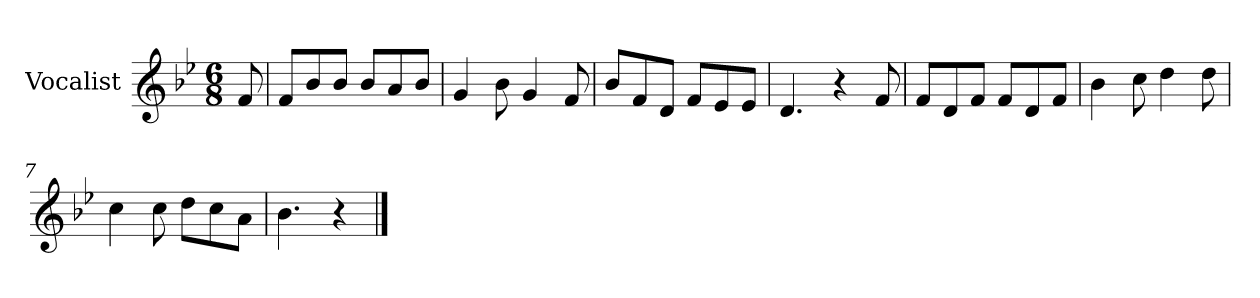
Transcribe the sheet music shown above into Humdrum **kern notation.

**kern
*part1
*staff1
*I"Vocalist
*k[b-e-]
*B-:
*M6/8
=
8f
=1
8fL
8b-
8b-J
8b-L
8a
8b-J
=2
4g
8b-
4g
8f
=3
8b-L
8f
8dJ
8fL
8e-
8e-J
=4
4.d
4r
8f
=5
8fL
8d
8fJ
8fL
8d
8fJ
=6
4b-
8cc
4dd
8dd
=7
4cc
8cc
8ddL
8cc
8aJ
=8
4.b-
4r
==
*-
